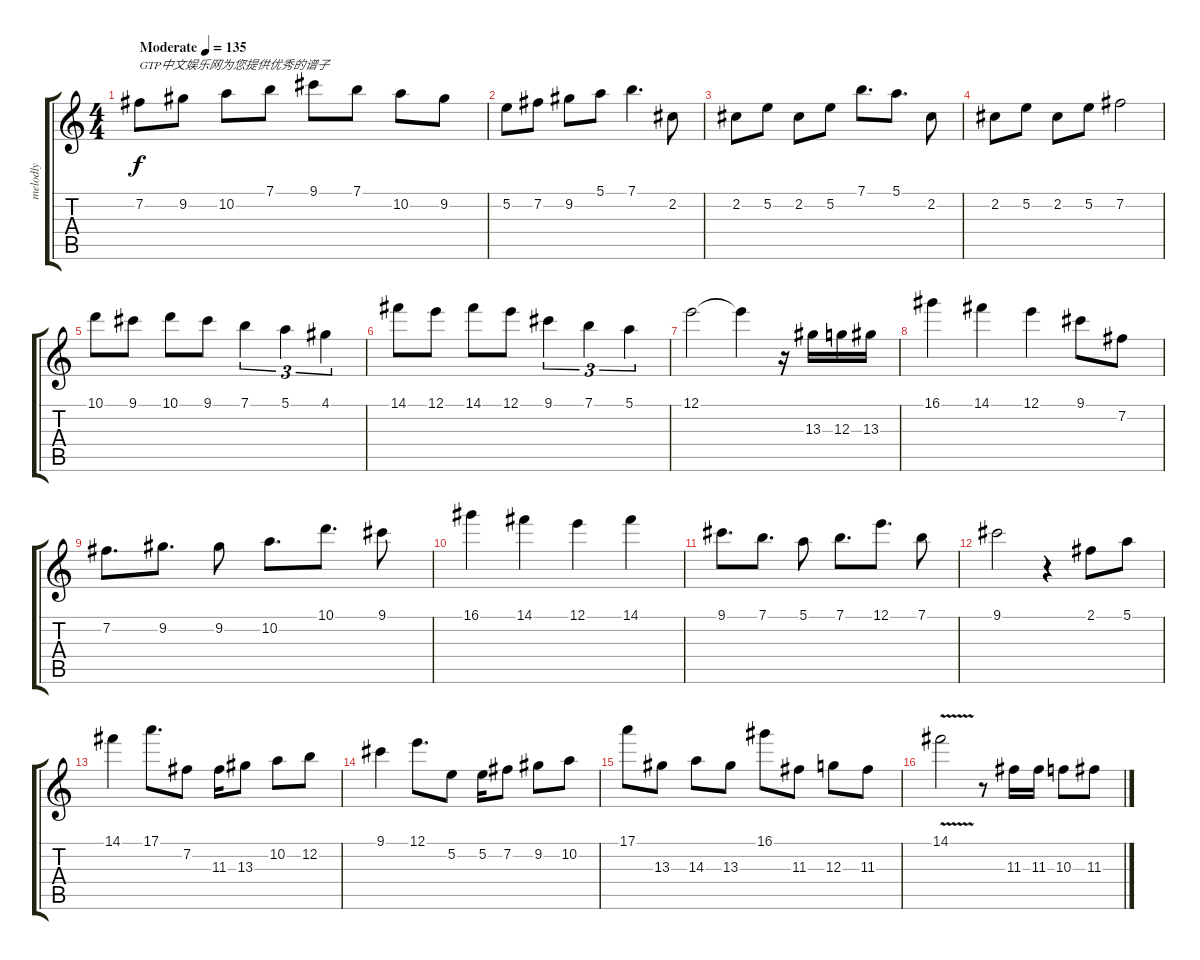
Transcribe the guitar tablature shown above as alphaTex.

\track ("melodly" "melodly") {instrument acousticguitarsteel}
\staff {score tabs}
\tuning (E4 B3 G3 D3 A2 E2) {hide}
\ts (4 4)
\tempo (135 "Moderate")
\clef g2
\ks c
7.2.8{txt "GTP中文娱乐网为您提供优秀的谱子" dy f instrument acousticguitarsteel} 9.2.8 10.2.8 7.1.8 9.1.8 7.1.8 10.2.8 9.2.8 |
5.2.8 7.2.8 9.2.8 5.1.8 7.1.4{d} 2.2.8 |
2.2.8 5.2.8 2.2.8 5.2.8 7.1.8{d} 5.1.8{d} 2.2.8 |
2.2.8 5.2.8 2.2.8 5.2.8 7.2.2 |
10.1.8 9.1.8 10.1.8 9.1.8 7.1.4{tu (3 2)} 5.1.4{tu (3 2)} 4.1.4{tu (3 2)} |
14.1.8 12.1.8 14.1.8 12.1.8 9.1.4{tu (3 2)} 7.1.4{tu (3 2)} 5.1.4{tu (3 2)} |
12.1.2 12.1{t}.4 r.16 13.3.16 12.3.16 13.3.16 |
16.1.4 14.1.4 12.1.4 9.1.8 7.2.8 |
7.2.8{d} 9.2.8{d} 9.2.8 10.2.8{d} 10.1.8{d} 9.1.8 |
16.1.4 14.1.4 12.1.4 14.1.4 |
9.1.8{d} 7.1.8{d} 5.1.8 7.1.8{d} 12.1.8{d} 7.1.8 |
9.1.2 r.4 2.1.8 5.1.8 |
14.1.4 17.1.8{d} 7.2.8 11.3.16 13.3.8 10.2.8 12.2.8 |
9.1.4 12.1.8{d} 5.2.8 5.2.16 7.2.8 9.2.8 10.2.8 |
17.1.8 13.3.8 14.3.8 13.3.8 16.1.8 11.3.8 12.3.8 11.3.8 |
14.1{v}.2 r.8 11.3.16 11.3.16 10.3.8 11.3.8
